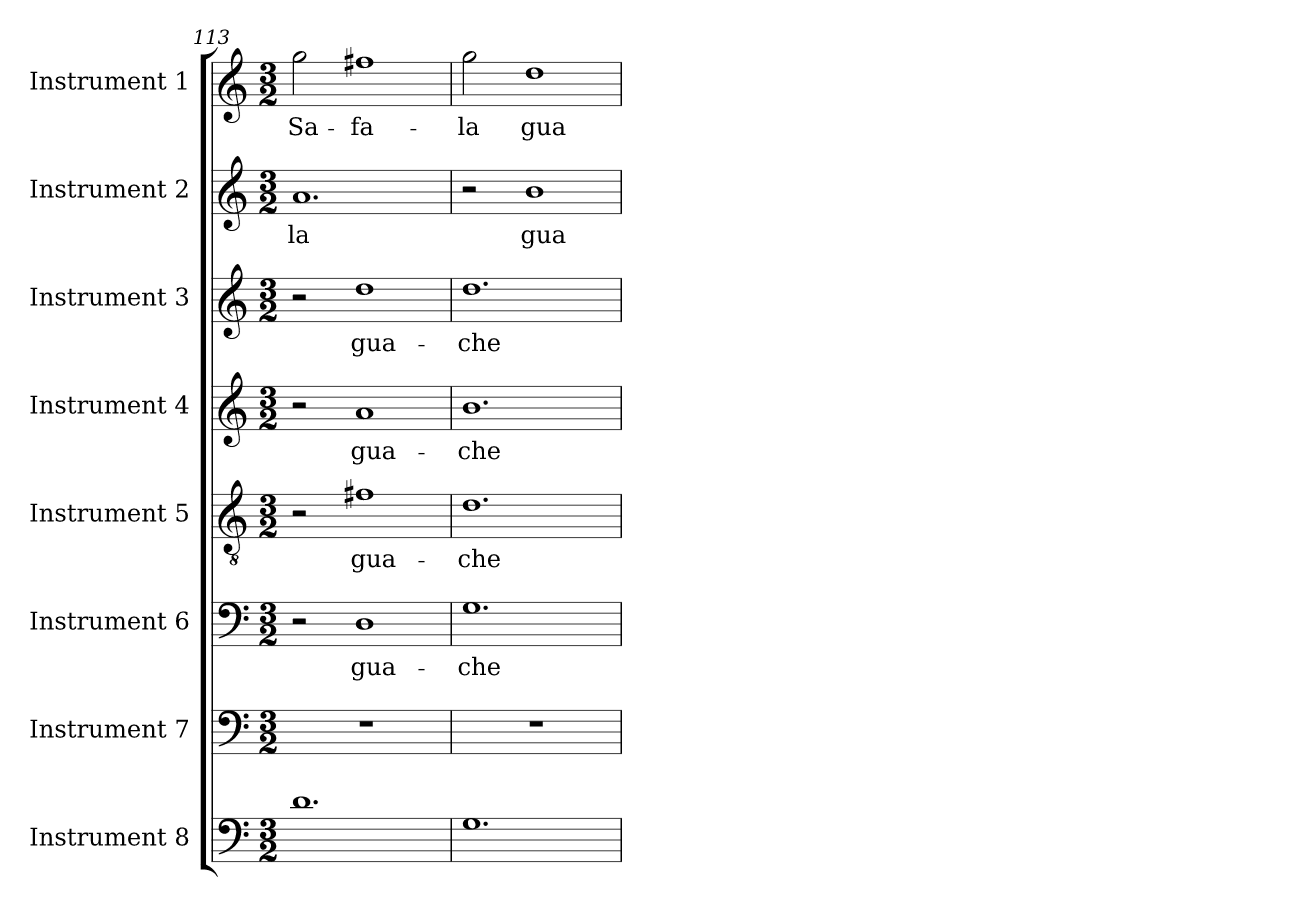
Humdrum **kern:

**kern	**kern	**kern	**text	**kern	**text	**kern	**text	**kern	**text	**kern	**text	**kern	**text
*part8	*part7	*part6	*part6	*part5	*part5	*part4	*part4	*part3	*part3	*part2	*part2	*part1	*part1
*staff8	*staff7	*staff6	*staff6	*staff5	*staff5	*staff4	*staff4	*staff3	*staff3	*staff2	*staff2	*staff1	*staff1
*I"Instrument 8	*I"Instrument 7	*I"Instrument 6	*	*I"Instrument 5	*	*I"Instrument 4	*	*I"Instrument 3	*	*I"Instrument 2	*	*I"Instrument 1	*
*clefF4	*clefF4	*clefF4	*	*clefGv2	*	*clefG2	*	*clefG2	*	*clefG2	*	*clefG2	*
*k[]	*k[]	*k[]	*	*k[]	*	*k[]	*	*k[]	*	*k[]	*	*k[]	*
*C:	*C:	*C:	*	*C:	*	*C:	*	*C:	*	*C:	*	*C:	*
*M3/2	*M3/2	*M3/2	*	*M3/2	*	*M3/2	*	*M3/2	*	*M3/2	*	*M3/2	*
=113	=113	=113	=113	=113	=113	=113	=113	=113	=113	=113	=113	=113	=113
!	!	!	!	!	!	!	!	!	!	!	!LO:LY:b:rj	!	!LO:LY:b:cj
1.d	1.r	2r	.	2r	.	2r	.	2r	.	1.a	-la	2gg\	Sa-
!	!	!	!LO:LY:b:rj	!	!LO:LY:b:rj	!	!LO:LY:b:rj	!	!LO:LY:b:rj	!	!	!	!LO:LY:b:cj
.	.	1D	gua-	1f#X	gua-	1a	gua-	1dd	gua-	.	.	1ff#X	-fa-
=114	=114	=114	=114	=114	=114	=114	=114	=114	=114	=114	=114	=114	=114
!	!	!	!LO:LY:b:rj	!	!LO:LY:b:rj	!	!LO:LY:b:rj	!	!LO:LY:b:rj	!	!	!	!LO:LY:b:cj
1.G	1.r	1.G	-che	1.d	-che	1.b	-che	1.dd	-che	2r	.	2gg\	-la
!	!	!	!	!	!	!	!	!	!	!	!LO:LY:b:rj	!	!LO:LY:b:cj
.	.	.	.	.	.	.	.	.	.	1b	gua-	1dd	gua-
=	=	=	=	=	=	=	=	=	=	=	=	=	=
*-	*-	*-	*-	*-	*-	*-	*-	*-	*-	*-	*-	*-	*-
